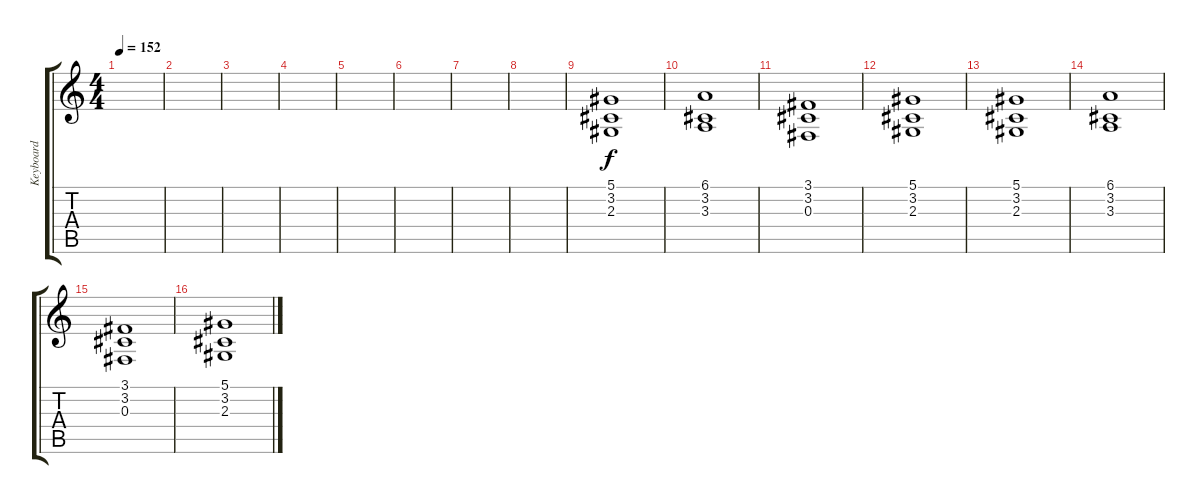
\track ("Keyboard" "Keyboard") {instrument choiraahs}
\staff {score tabs}
\tuning (Eb4 Bb3 Gb3 Db3 Ab2 Eb2) {hide}
\ts (4 4)
\section ("" "")
\tempo 152
\clef g2
\ks c
|
|
|
|
|
|
|
|
(5.1 3.2 2.3).1 |
(6.1 3.2 3.3).1 |
(3.1 3.2 0.3).1 |
(5.1 3.2 2.3).1 |
(5.1 3.2 2.3).1 |
(6.1 3.2 3.3).1 |
(3.1 3.2 0.3).1 |
(5.1 3.2 2.3).1
